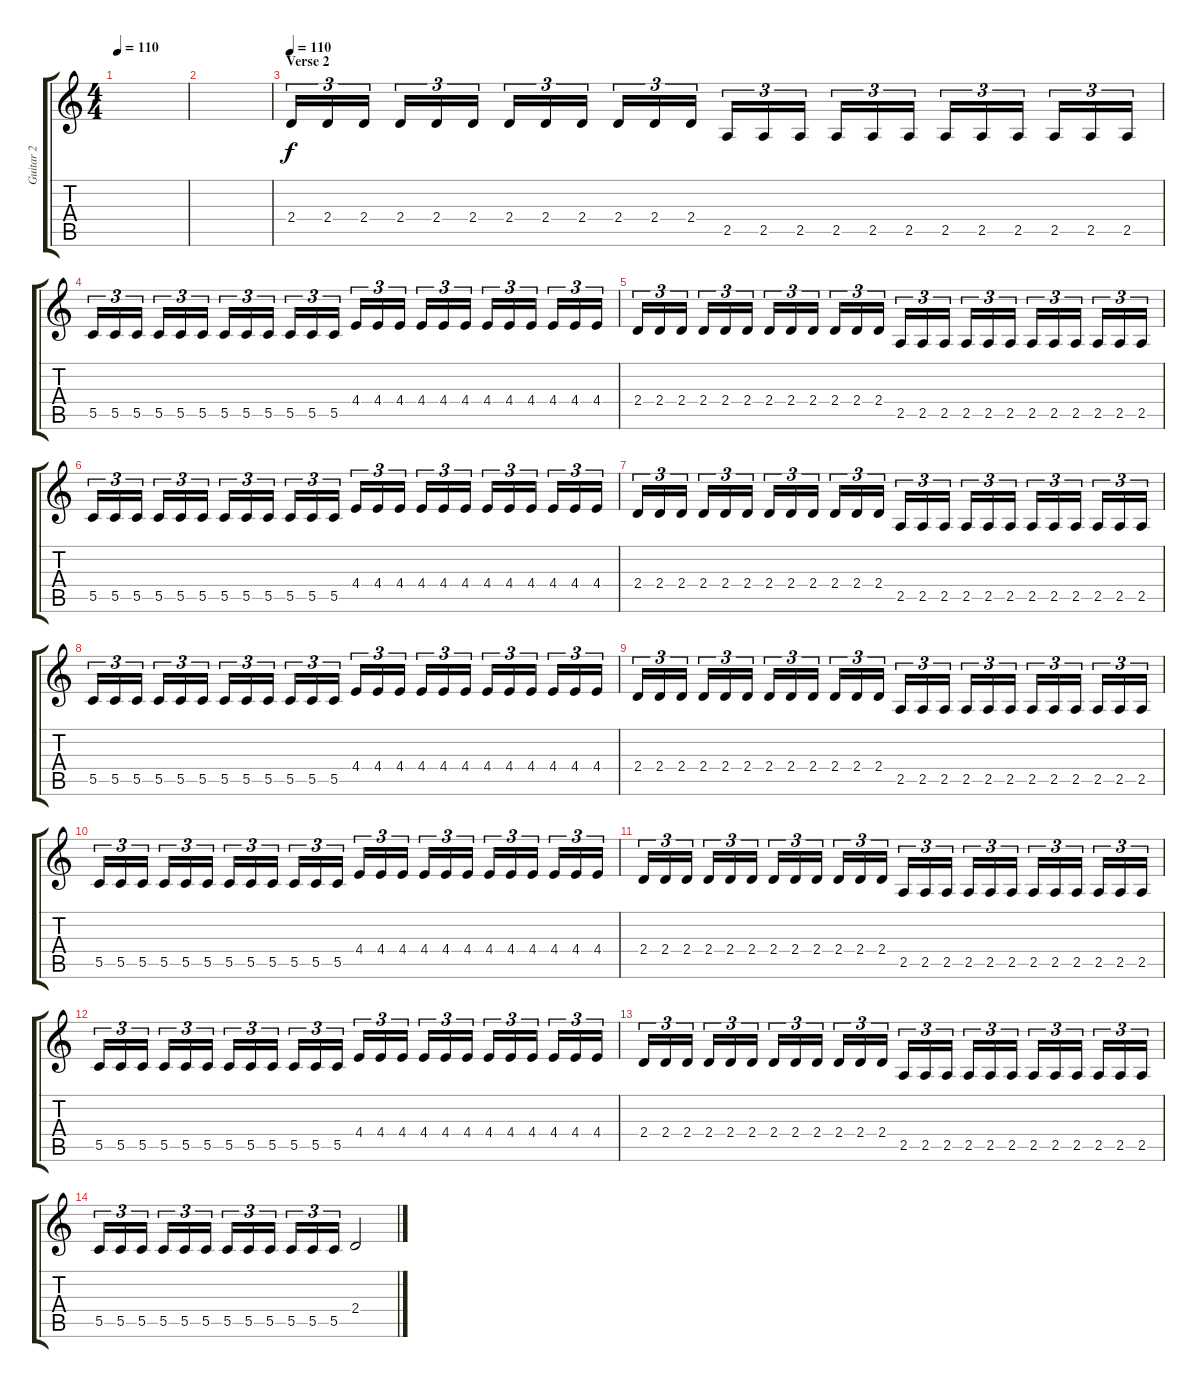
\track ("Guitar 2" "Guitar 2") {instrument distortionguitar}
\staff {score tabs}
\tuning (D4 A3 F3 C3 G2 D2) {hide}
\ts (4 4)
\tempo 110
\clef g2
\ks c
|
|
\section ("" "Verse 2")
\tempo 110
2.4.16{tu (3 2)} 2.4.16{tu (3 2)} 2.4.16{tu (3 2)} 2.4.16{tu (3 2)} 2.4.16{tu (3 2)} 2.4.16{tu (3 2)} 2.4.16{tu (3 2)} 2.4.16{tu (3 2)} 2.4.16{tu (3 2)} 2.4.16{tu (3 2)} 2.4.16{tu (3 2)} 2.4.16{tu (3 2)} 2.5.16{tu (3 2)} 2.5.16{tu (3 2)} 2.5.16{tu (3 2)} 2.5.16{tu (3 2)} 2.5.16{tu (3 2)} 2.5.16{tu (3 2)} 2.5.16{tu (3 2)} 2.5.16{tu (3 2)} 2.5.16{tu (3 2)} 2.5.16{tu (3 2)} 2.5.16{tu (3 2)} 2.5.16{tu (3 2)} |
5.5.16{tu (3 2)} 5.5.16{tu (3 2)} 5.5.16{tu (3 2)} 5.5.16{tu (3 2)} 5.5.16{tu (3 2)} 5.5.16{tu (3 2)} 5.5.16{tu (3 2)} 5.5.16{tu (3 2)} 5.5.16{tu (3 2)} 5.5.16{tu (3 2)} 5.5.16{tu (3 2)} 5.5.16{tu (3 2)} 4.4.16{tu (3 2)} 4.4.16{tu (3 2)} 4.4.16{tu (3 2)} 4.4.16{tu (3 2)} 4.4.16{tu (3 2)} 4.4.16{tu (3 2)} 4.4.16{tu (3 2)} 4.4.16{tu (3 2)} 4.4.16{tu (3 2)} 4.4.16{tu (3 2)} 4.4.16{tu (3 2)} 4.4.16{tu (3 2)} |
2.4.16{tu (3 2)} 2.4.16{tu (3 2)} 2.4.16{tu (3 2)} 2.4.16{tu (3 2)} 2.4.16{tu (3 2)} 2.4.16{tu (3 2)} 2.4.16{tu (3 2)} 2.4.16{tu (3 2)} 2.4.16{tu (3 2)} 2.4.16{tu (3 2)} 2.4.16{tu (3 2)} 2.4.16{tu (3 2)} 2.5.16{tu (3 2)} 2.5.16{tu (3 2)} 2.5.16{tu (3 2)} 2.5.16{tu (3 2)} 2.5.16{tu (3 2)} 2.5.16{tu (3 2)} 2.5.16{tu (3 2)} 2.5.16{tu (3 2)} 2.5.16{tu (3 2)} 2.5.16{tu (3 2)} 2.5.16{tu (3 2)} 2.5.16{tu (3 2)} |
5.5.16{tu (3 2)} 5.5.16{tu (3 2)} 5.5.16{tu (3 2)} 5.5.16{tu (3 2)} 5.5.16{tu (3 2)} 5.5.16{tu (3 2)} 5.5.16{tu (3 2)} 5.5.16{tu (3 2)} 5.5.16{tu (3 2)} 5.5.16{tu (3 2)} 5.5.16{tu (3 2)} 5.5.16{tu (3 2)} 4.4.16{tu (3 2)} 4.4.16{tu (3 2)} 4.4.16{tu (3 2)} 4.4.16{tu (3 2)} 4.4.16{tu (3 2)} 4.4.16{tu (3 2)} 4.4.16{tu (3 2)} 4.4.16{tu (3 2)} 4.4.16{tu (3 2)} 4.4.16{tu (3 2)} 4.4.16{tu (3 2)} 4.4.16{tu (3 2)} |
2.4.16{tu (3 2)} 2.4.16{tu (3 2)} 2.4.16{tu (3 2)} 2.4.16{tu (3 2)} 2.4.16{tu (3 2)} 2.4.16{tu (3 2)} 2.4.16{tu (3 2)} 2.4.16{tu (3 2)} 2.4.16{tu (3 2)} 2.4.16{tu (3 2)} 2.4.16{tu (3 2)} 2.4.16{tu (3 2)} 2.5.16{tu (3 2)} 2.5.16{tu (3 2)} 2.5.16{tu (3 2)} 2.5.16{tu (3 2)} 2.5.16{tu (3 2)} 2.5.16{tu (3 2)} 2.5.16{tu (3 2)} 2.5.16{tu (3 2)} 2.5.16{tu (3 2)} 2.5.16{tu (3 2)} 2.5.16{tu (3 2)} 2.5.16{tu (3 2)} |
5.5.16{tu (3 2)} 5.5.16{tu (3 2)} 5.5.16{tu (3 2)} 5.5.16{tu (3 2)} 5.5.16{tu (3 2)} 5.5.16{tu (3 2)} 5.5.16{tu (3 2)} 5.5.16{tu (3 2)} 5.5.16{tu (3 2)} 5.5.16{tu (3 2)} 5.5.16{tu (3 2)} 5.5.16{tu (3 2)} 4.4.16{tu (3 2)} 4.4.16{tu (3 2)} 4.4.16{tu (3 2)} 4.4.16{tu (3 2)} 4.4.16{tu (3 2)} 4.4.16{tu (3 2)} 4.4.16{tu (3 2)} 4.4.16{tu (3 2)} 4.4.16{tu (3 2)} 4.4.16{tu (3 2)} 4.4.16{tu (3 2)} 4.4.16{tu (3 2)} |
2.4.16{tu (3 2)} 2.4.16{tu (3 2)} 2.4.16{tu (3 2)} 2.4.16{tu (3 2)} 2.4.16{tu (3 2)} 2.4.16{tu (3 2)} 2.4.16{tu (3 2)} 2.4.16{tu (3 2)} 2.4.16{tu (3 2)} 2.4.16{tu (3 2)} 2.4.16{tu (3 2)} 2.4.16{tu (3 2)} 2.5.16{tu (3 2)} 2.5.16{tu (3 2)} 2.5.16{tu (3 2)} 2.5.16{tu (3 2)} 2.5.16{tu (3 2)} 2.5.16{tu (3 2)} 2.5.16{tu (3 2)} 2.5.16{tu (3 2)} 2.5.16{tu (3 2)} 2.5.16{tu (3 2)} 2.5.16{tu (3 2)} 2.5.16{tu (3 2)} |
5.5.16{tu (3 2)} 5.5.16{tu (3 2)} 5.5.16{tu (3 2)} 5.5.16{tu (3 2)} 5.5.16{tu (3 2)} 5.5.16{tu (3 2)} 5.5.16{tu (3 2)} 5.5.16{tu (3 2)} 5.5.16{tu (3 2)} 5.5.16{tu (3 2)} 5.5.16{tu (3 2)} 5.5.16{tu (3 2)} 4.4.16{tu (3 2)} 4.4.16{tu (3 2)} 4.4.16{tu (3 2)} 4.4.16{tu (3 2)} 4.4.16{tu (3 2)} 4.4.16{tu (3 2)} 4.4.16{tu (3 2)} 4.4.16{tu (3 2)} 4.4.16{tu (3 2)} 4.4.16{tu (3 2)} 4.4.16{tu (3 2)} 4.4.16{tu (3 2)} |
2.4.16{tu (3 2)} 2.4.16{tu (3 2)} 2.4.16{tu (3 2)} 2.4.16{tu (3 2)} 2.4.16{tu (3 2)} 2.4.16{tu (3 2)} 2.4.16{tu (3 2)} 2.4.16{tu (3 2)} 2.4.16{tu (3 2)} 2.4.16{tu (3 2)} 2.4.16{tu (3 2)} 2.4.16{tu (3 2)} 2.5.16{tu (3 2)} 2.5.16{tu (3 2)} 2.5.16{tu (3 2)} 2.5.16{tu (3 2)} 2.5.16{tu (3 2)} 2.5.16{tu (3 2)} 2.5.16{tu (3 2)} 2.5.16{tu (3 2)} 2.5.16{tu (3 2)} 2.5.16{tu (3 2)} 2.5.16{tu (3 2)} 2.5.16{tu (3 2)} |
5.5.16{tu (3 2)} 5.5.16{tu (3 2)} 5.5.16{tu (3 2)} 5.5.16{tu (3 2)} 5.5.16{tu (3 2)} 5.5.16{tu (3 2)} 5.5.16{tu (3 2)} 5.5.16{tu (3 2)} 5.5.16{tu (3 2)} 5.5.16{tu (3 2)} 5.5.16{tu (3 2)} 5.5.16{tu (3 2)} 4.4.16{tu (3 2)} 4.4.16{tu (3 2)} 4.4.16{tu (3 2)} 4.4.16{tu (3 2)} 4.4.16{tu (3 2)} 4.4.16{tu (3 2)} 4.4.16{tu (3 2)} 4.4.16{tu (3 2)} 4.4.16{tu (3 2)} 4.4.16{tu (3 2)} 4.4.16{tu (3 2)} 4.4.16{tu (3 2)} |
2.4.16{tu (3 2)} 2.4.16{tu (3 2)} 2.4.16{tu (3 2)} 2.4.16{tu (3 2)} 2.4.16{tu (3 2)} 2.4.16{tu (3 2)} 2.4.16{tu (3 2)} 2.4.16{tu (3 2)} 2.4.16{tu (3 2)} 2.4.16{tu (3 2)} 2.4.16{tu (3 2)} 2.4.16{tu (3 2)} 2.5.16{tu (3 2)} 2.5.16{tu (3 2)} 2.5.16{tu (3 2)} 2.5.16{tu (3 2)} 2.5.16{tu (3 2)} 2.5.16{tu (3 2)} 2.5.16{tu (3 2)} 2.5.16{tu (3 2)} 2.5.16{tu (3 2)} 2.5.16{tu (3 2)} 2.5.16{tu (3 2)} 2.5.16{tu (3 2)} |
5.5.16{tu (3 2)} 5.5.16{tu (3 2)} 5.5.16{tu (3 2)} 5.5.16{tu (3 2)} 5.5.16{tu (3 2)} 5.5.16{tu (3 2)} 5.5.16{tu (3 2)} 5.5.16{tu (3 2)} 5.5.16{tu (3 2)} 5.5.16{tu (3 2)} 5.5.16{tu (3 2)} 5.5.16{tu (3 2)} 2.4.2
